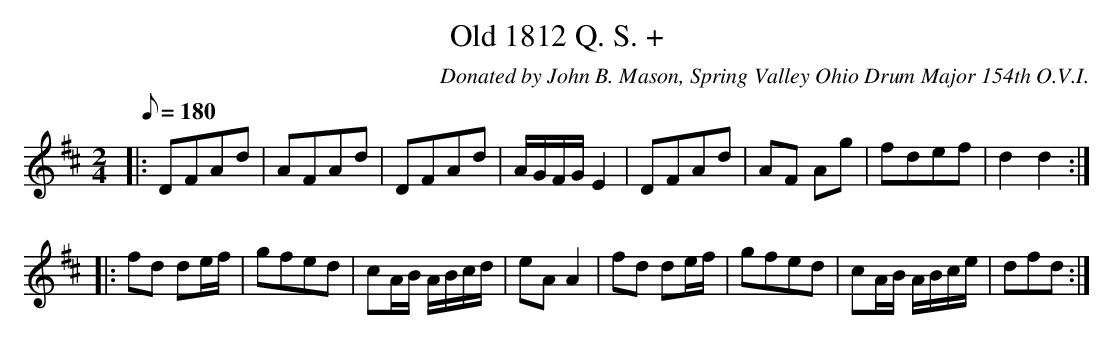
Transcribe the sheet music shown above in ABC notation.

X:1
T:Old 1812 Q. S. +
C:Donated by John B. Mason, Spring Valley Ohio Drum Major 154th O.V.I.
M:2/4
L:1/8
Q:1/8=180
K:D
|: DFAd|AFAd|DFAd|A/G/F/G/ E2|DFAd|AF Ag|fdef|d2 d2 :|
|: fd de/f/|gfed|cA/B/ A/B/c/d/|eA A2|fd de/f/|gfed|cA/B/ A/B/c/e/|dfd :|
